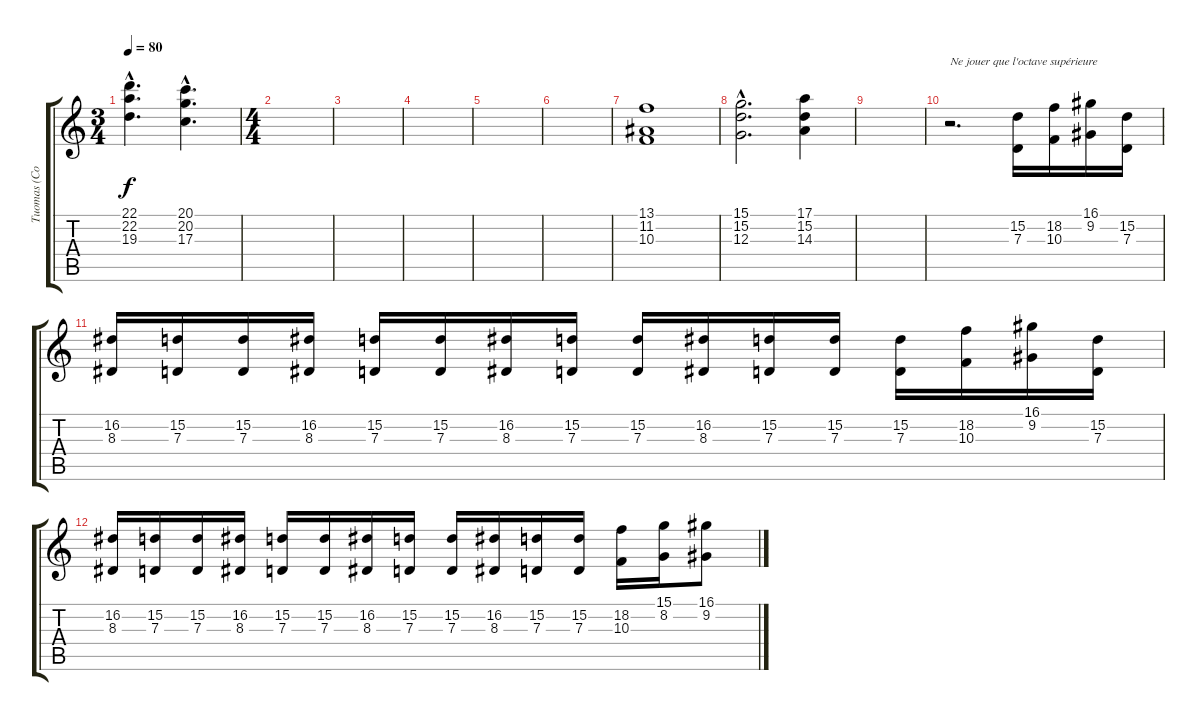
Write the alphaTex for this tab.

\track ("Tuomas (Cordes)" "Tuomas (Co") {instrument stringensemble1}
\staff {score tabs}
\tuning (E4 B3 G3 D3 A2 E2) {hide}
\ts (3 4)
\tempo 80
\clef g2
\ks c
(22.1{hac} 22.2{hac} 19.3{hac}).4{d dy f volume 12} (20.1{hac} 20.2{hac} 17.3{hac}).4{d} |
\ts (4 4)
|
|
|
|
|
(13.1 11.2 10.3).1{volume 9 instrument stringensemble1} |
(15.1{hac} 15.2{hac} 12.3{hac}).2{d volume 9} (17.1 15.2 14.3).4 |
|
r.2{d txt "Ne jouer que l'octave supérieure" volume 13} (15.2 7.3).16 (18.2 10.3).16 (16.1 9.2).16 (15.2 7.3).16 |
(16.2 8.3).16{volume 13} (15.2 7.3).16 (15.2 7.3).16 (16.2 8.3).16 (15.2 7.3).16 (15.2 7.3).16 (16.2 8.3).16 (15.2 7.3).16 (15.2 7.3).16 (16.2 8.3).16 (15.2 7.3).16 (15.2 7.3).16 (15.2 7.3).16 (18.2 10.3).16 (16.1 9.2).16 (15.2 7.3).16 |
(16.2 8.3).16{volume 13} (15.2 7.3).16 (15.2 7.3).16 (16.2 8.3).16 (15.2 7.3).16 (15.2 7.3).16 (16.2 8.3).16 (15.2 7.3).16 (15.2 7.3).16 (16.2 8.3).16 (15.2 7.3).16 (15.2 7.3).16 (18.2 10.3).16 (15.1 8.2).16 (16.1 9.2).8
